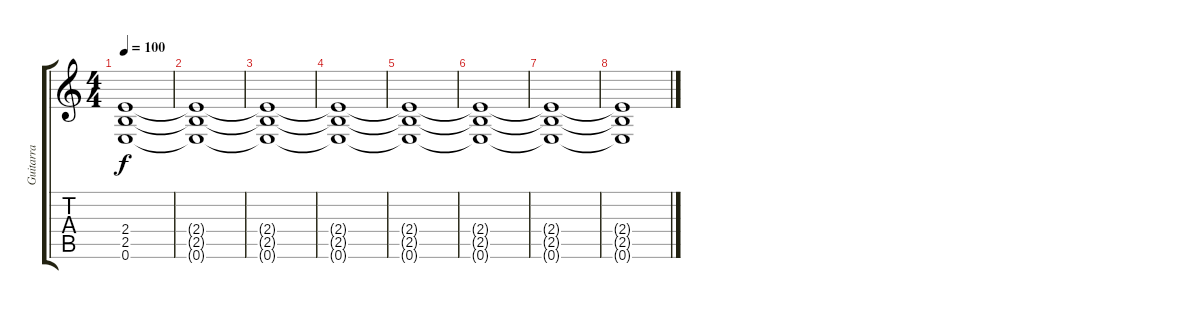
\track ("Guitarra" "Guitarra") {instrument distortionguitar}
\staff {score tabs}
\tuning (E4 B3 G3 D3 A2 E2) {hide}
\ts (4 4)
\tempo 100
\clef g2
\ks c
(2.4{t} 2.5{t} 0.6{t}).1{dy f} |
(2.4{t} 2.5{t} 0.6{t}).1 |
(2.4{t} 2.5{t} 0.6{t}).1{volume 11} |
(2.4{t} 2.5{t} 0.6{t}).1 |
(2.4{t} 2.5{t} 0.6{t}).1 |
(2.4{t} 2.5{t} 0.6{t}).1{volume 0} |
(2.4{t} 2.5{t} 0.6{t}).1 |
(2.4{t} 2.5{t} 0.6{t}).1
